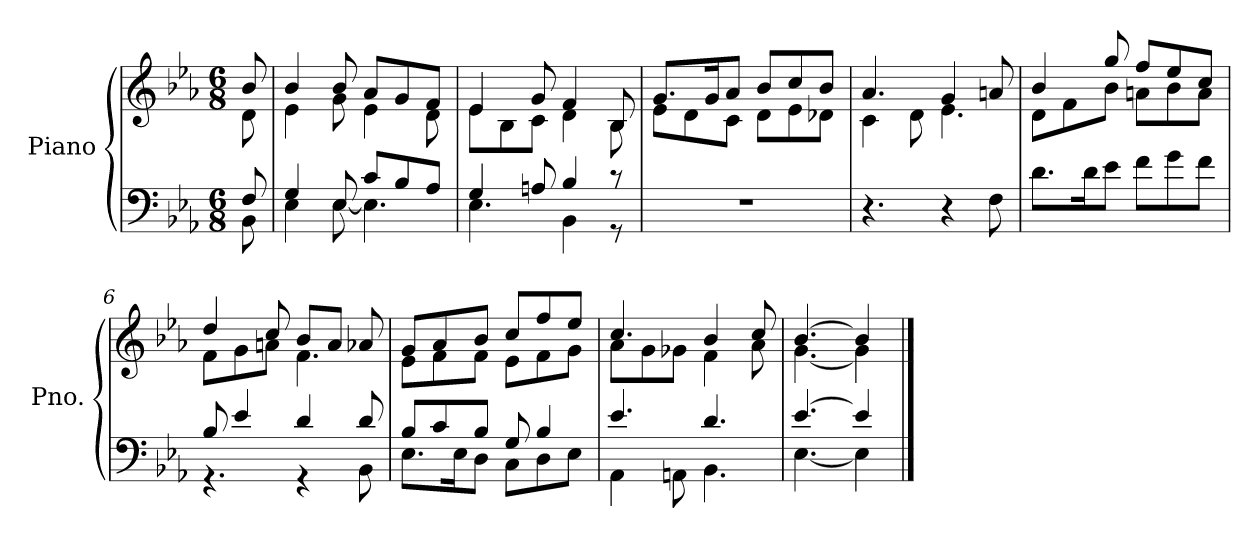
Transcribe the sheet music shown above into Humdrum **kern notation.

**kern	**kern
*part1	*part1
*staff2	*staff1
*I"Piano	*
*I'Pno.	*
*clefF4	*clefG2
*k[b-e-a-]	*k[b-e-a-]
*M6/8	*M6/8
*MM90	*MM90
=	=
*^	*^
8F/	8BB-\	8b-/	8d\
=1	=1	=1	=1
4G/	4E-\	4b-/	4e-\
8E-/	[8E-\	8b-/	8g\
8c/L	4.E-\]	8a-/L	4e-\
8B-/	.	8g/	.
8A-/J	.	8f/J	8d\
=2	=2	=2	=2
4G/	4.E-\	4e-/	8e-\L
.	.	.	8B-\
8An/	.	8g/	8c\J
4B-/	4BB-\	4f/	4d\
8r	8r	8B-/	8B-\
*v	*v	*	*
=3	=3	=3
2.r	8.g/L	8e-\L
.	.	8d\
.	16g/K	.
.	8a-/J	8c\J
.	8b-/L	8d\L
.	8cc/	8e-\
.	8b-/J	8d-X\J
=4	=4	=4
4.r	4.a-/	4c\
.	.	8d\
4r	4g/	4.e-\
8F\	8an/	.
=5	=5	=5
8.d\L	4b-/	8d\L
.	.	8f\
16d\K	.	.
8e-\J	8gg/	8b-\J
8f\L	8ff/L	8an\L
8g\	8ee-/	8b-\
8f\J	8cc/J	8a\J
!!LO:LB:g=z	!!
=6	=6	=6
*^	*	*
8B-/	4.r	4dd/	8f\L
4e-/	.	.	8g\
.	.	8cc/	8an\J
4d/	4r	8b-/L	4.f\
.	.	8a/J	.
8d/	8BB-\	8a-X/	.
=7	=7	=7	=7
8B-/L	8.E-\L	8g/L	8e-\L
8c/	.	8a-/	8f\
.	16E-\K	.	.
8B-/J	8D\J	8b-/J	8f\J
8G/	8C\L	8cc/L	8e-\L
4B-/	8D\	8ff/	8f\
.	8E-\J	8ee-/J	8g\J
=8	=8	=8	=8
4.e-/	4AA-\	4.cc/	8a-\L
.	.	.	8g\
.	8AAn\	.	8g-X\J
4.d/	4.BB-\	4b-/	4f\
.	.	8cc/	8a-\
=9	=9	=9	=9
[4.e-/	[4.E-\	[4.b-/	[4.g\
4e-/]	4E-\]	4b-/]	4g\]
*v	*v	*	*
*	*v	*v
==	==
*-	*-
